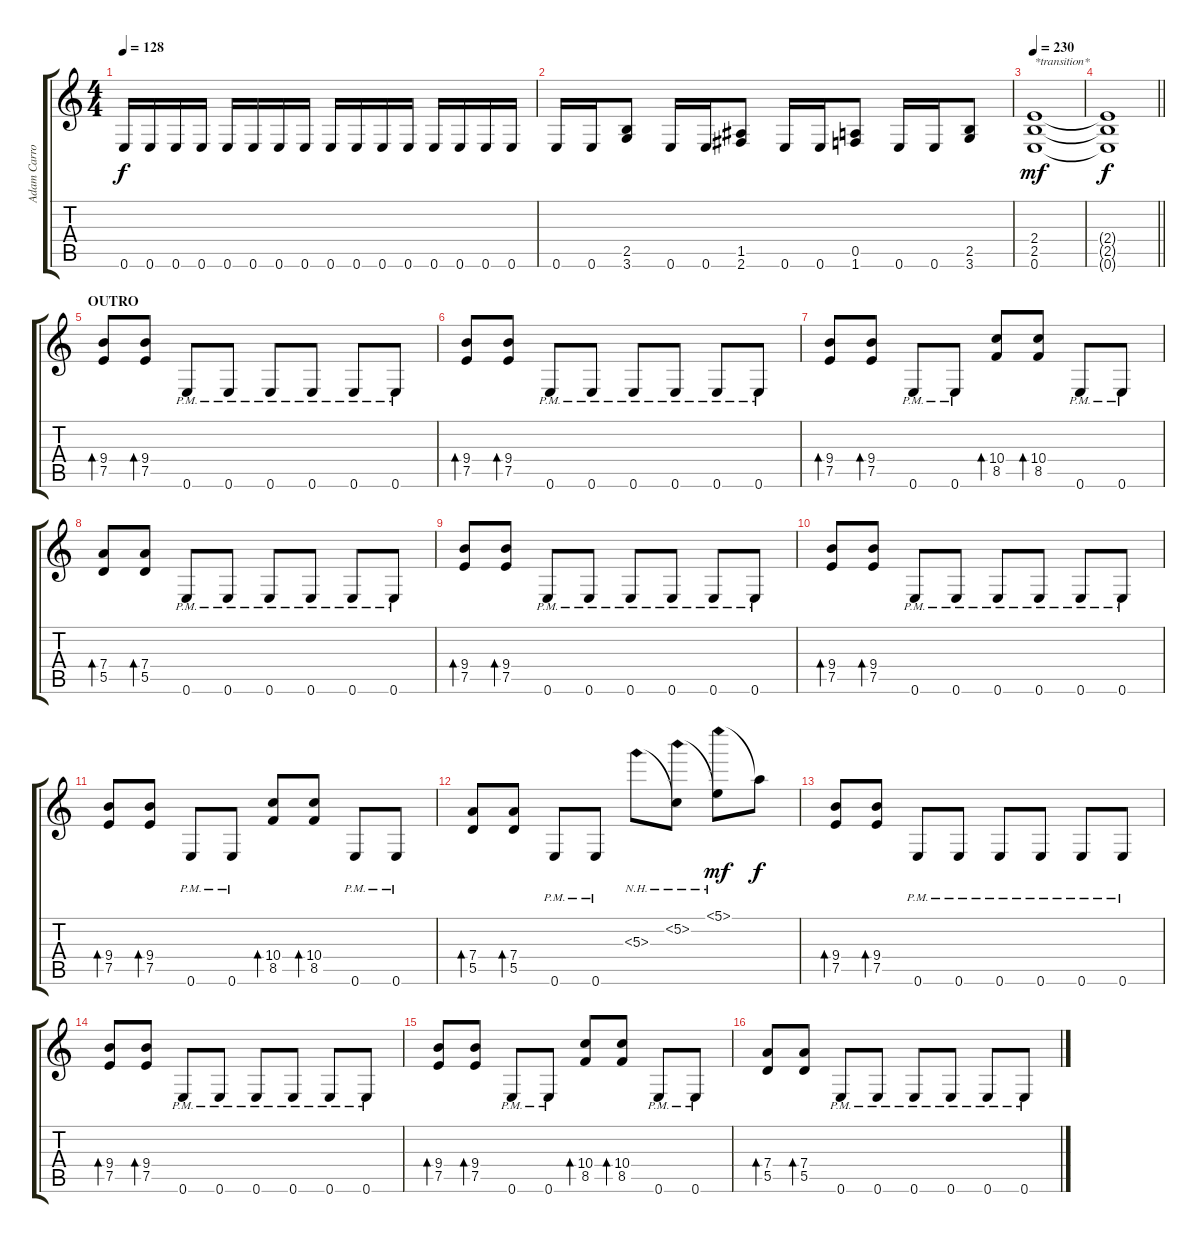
\track ("Adam Carroll" "Adam Carro") {instrument distortionguitar}
\staff {score tabs}
\tuning (E4 B3 G3 D3 A2 E2) {hide}
\ts (4 4)
\tempo 128
\clef g2
\ks c
0.6.16{dy f} 0.6.16 0.6.16 0.6.16 0.6.16 0.6.16 0.6.16 0.6.16 0.6.16 0.6.16 0.6.16 0.6.16 0.6.16 0.6.16 0.6.16 0.6.16 |
0.6.16 0.6.16 (2.5 3.6).8 0.6.16 0.6.16 (1.5 2.6).8 0.6.16 0.6.16 (0.5 1.6).8 0.6.16 0.6.16 (2.5 3.6).8 |
\tempo 230
(2.4 2.5 0.6).1{txt "*transition*" dy mf} |
\barLineRight lightlight
(2.4{t} 2.5{t} 0.6{t}).1{dy f} |
\section ("" "OUTRO")
(9.4 7.5).8{bd 240} (9.4 7.5).8{bd 240} 0.6{pm}.8 0.6{pm}.8 0.6{pm}.8 0.6{pm}.8 0.6{pm}.8 0.6{pm}.8 |
(9.4 7.5).8{bd 240} (9.4 7.5).8{bd 240} 0.6{pm}.8 0.6{pm}.8 0.6{pm}.8 0.6{pm}.8 0.6{pm}.8 0.6{pm}.8 |
(9.4 7.5).8{bd 240} (9.4 7.5).8{bd 240} 0.6{pm}.8 0.6{pm}.8 (10.4 8.5).8{bd 240} (10.4 8.5).8{bd 240} 0.6{pm}.8 0.6{pm}.8 |
(7.4 5.5).8{bd 240} (7.4 5.5).8{bd 240} 0.6{pm}.8 0.6{pm}.8 0.6{pm}.8 0.6{pm}.8 0.6{pm}.8 0.6{pm}.8 |
(9.4 7.5).8{bd 240} (9.4 7.5).8{bd 240} 0.6{pm}.8 0.6{pm}.8 0.6{pm}.8 0.6{pm}.8 0.6{pm}.8 0.6{pm}.8 |
(9.4 7.5).8{bd 240} (9.4 7.5).8{bd 240} 0.6{pm}.8 0.6{pm}.8 0.6{pm}.8 0.6{pm}.8 0.6{pm}.8 0.6{pm}.8 |
(9.4 7.5).8{bd 240} (9.4 7.5).8{bd 240} 0.6{pm}.8 0.6{pm}.8 (10.4 8.5).8{bd 240} (10.4 8.5).8{bd 240} 0.6{pm}.8 0.6{pm}.8 |
(7.4 5.5).8{bd 240} (7.4 5.5).8{bd 240} 0.6{pm}.8 0.6{pm}.8 5.3{nh}.8 (5.2{nh} 5.3{t}).8 (5.1{nh} 5.2{t}).8{dy mf} 5.1{t}.8{dy f} |
(9.4 7.5).8{bd 240} (9.4 7.5).8{bd 240} 0.6{pm}.8 0.6{pm}.8 0.6{pm}.8 0.6{pm}.8 0.6{pm}.8 0.6{pm}.8 |
(9.4 7.5).8{bd 240} (9.4 7.5).8{bd 240} 0.6{pm}.8 0.6{pm}.8 0.6{pm}.8 0.6{pm}.8 0.6{pm}.8 0.6{pm}.8 |
(9.4 7.5).8{bd 240} (9.4 7.5).8{bd 240} 0.6{pm}.8 0.6{pm}.8 (10.4 8.5).8{bd 240} (10.4 8.5).8{bd 240} 0.6{pm}.8 0.6{pm}.8 |
(7.4 5.5).8{bd 240} (7.4 5.5).8{bd 240} 0.6{pm}.8 0.6{pm}.8 0.6{pm}.8 0.6{pm}.8 0.6{pm}.8 0.6{pm}.8
